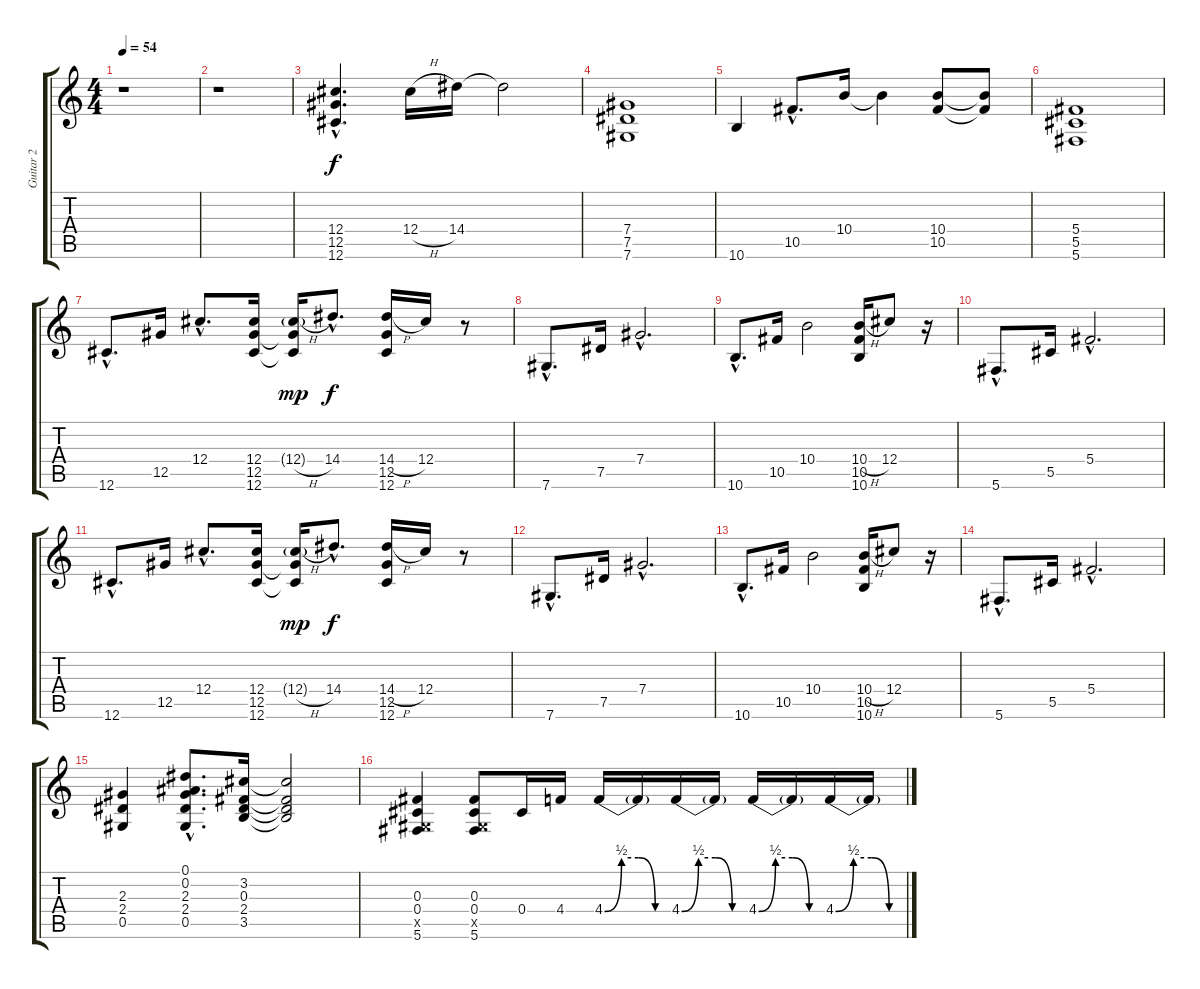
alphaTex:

\track ("Guitar 2" "Guitar 2") {instrument electricguitarjazz}
\staff {score tabs}
\tuning (Eb4 Bb3 Gb3 Db3 Ab2 Db2) {hide}
\ts (4 4)
\tempo 54
\clef g2
\ks c
r.1{dy f} |
r.1 |
(12.4{hac} 12.5{hac} 12.6{hac}).4{d} 12.4{h}.16 14.4.16 14.4{t}.2 |
(7.4 7.5 7.6).1 |
10.6.4 10.5{hac}.8{d} 10.4.16 10.4{t}.4 (10.4 10.5).8 (10.4{t} 10.5{t}).8 |
(5.4 5.5 5.6).1 |
12.6{hac}.8{d} 12.5.16 12.4{hac}.8{d} (12.4 12.5 12.6).16 (12.4{h g} 12.5{t} 12.6{t}).16{dy mp} 14.4{hac}.8{d dy f} (14.4{h} 12.5 12.6).16 12.4.16 r.8 |
7.6{hac}.8{d} 7.5.16 7.4{hac}.2{d} |
10.6{hac}.8{d} 10.5.16 10.4.2 (10.4{h} 10.5 10.6).16 12.4.8 r.16 |
5.6{hac}.8{d} 5.5.16 5.4{hac}.2{d} |
12.6{hac}.8{d} 12.5.16 12.4{hac}.8{d} (12.4 12.5 12.6).16 (12.4{h g} 12.5{t} 12.6{t}).16{dy mp} 14.4{hac}.8{d dy f} (14.4{h} 12.5 12.6).16 12.4.16 r.8 |
7.6{hac}.8{d} 7.5.16 7.4{hac}.2{d} |
10.6{hac}.8{d} 10.5.16 10.4.2 (10.4{h} 10.5 10.6).16 12.4.8 r.16 |
5.6{hac}.8{d} 5.5.16 5.4{hac}.2{d} |
(2.3 2.4 0.5).4 (0.1{hac} 0.2{hac} 2.3{hac} 2.4{hac} 0.5{hac}).8{d} (3.2 0.3 2.4 3.5).16 (3.2{t} 0.3{t} 2.4{t} 3.5{t}).2 |
(0.3 0.4 0.5{x} 5.6).4 (0.3 0.4 0.5{x} 5.6).8 0.4.16 4.4.16 4.4{be (custom 0 0 15 2 30 2 45 0 60 0)}.16 4.4{t}.16 4.4{be (custom 0 0 15 2 30 2 45 0 60 0)}.16 4.4{t}.16 4.4{be (custom 0 0 15 2 30 2 45 0 60 0)}.16 4.4{t}.16 4.4{be (custom 0 0 15 2 30 2 45 0 60 0)}.16 4.4{t}.16
